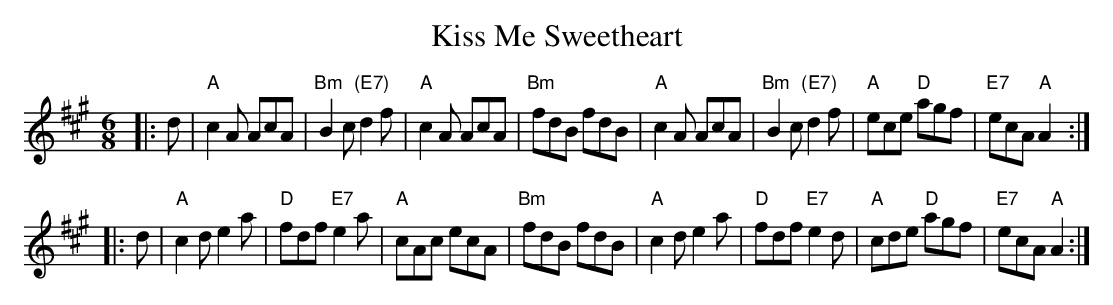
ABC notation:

X:1
T:Kiss Me Sweetheart
M:6/8
L:1/8
K:A
|: d \
| "A"c2A AcA | "Bm"B2c "(E7)"d2f | "A"c2A    AcA | "Bm"fdB    fdB \
| "A"c2A AcA | "Bm"B2c "(E7)"d2f | "A"ece "D"agf | "E7"ecA "A"A2 :|
|: d \
| "A"c2d e2a | "D"fdf "E7"e2a | "A"cAc    ecA | "Bm"fdB    fdB \
| "A"c2d e2a | "D"fdf "E7"e2d | "A"cde "D"agf | "E7"ecA "A"A2 :|
